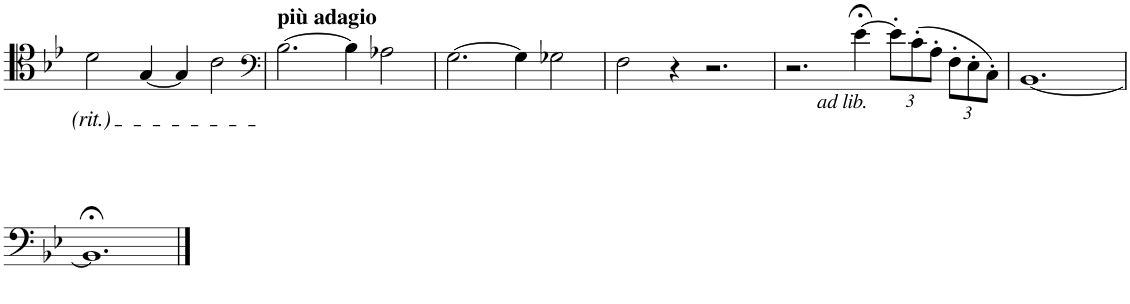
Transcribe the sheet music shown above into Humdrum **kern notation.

**kern
*part1
*staff1
*I"Violoncello
*I'Vc.
!!LO:PB:g=z
*clefC4
*k[b-e-]
*M6/4
=48
2d\
[4G/
4G/]
2c\
=49
*clefF4
!LO:TX:a:B:t=più adagio
[2.B-\
4B-\]
2A-X\
=50
[2.G\
4G\]
2G-X\
=51
2F\
4r
2.r
=52
2.r
!LO:TX:b:i:t=ad lib.
[4e-;<\
*Xbrackettup
12e-'\L]
(12c'\
12A'\J
12F'\L
12E-'\
12C'\J)
=53
[1.BB-
!!LO:LB:g=z
=54
1.BB-;<]
==
*-
